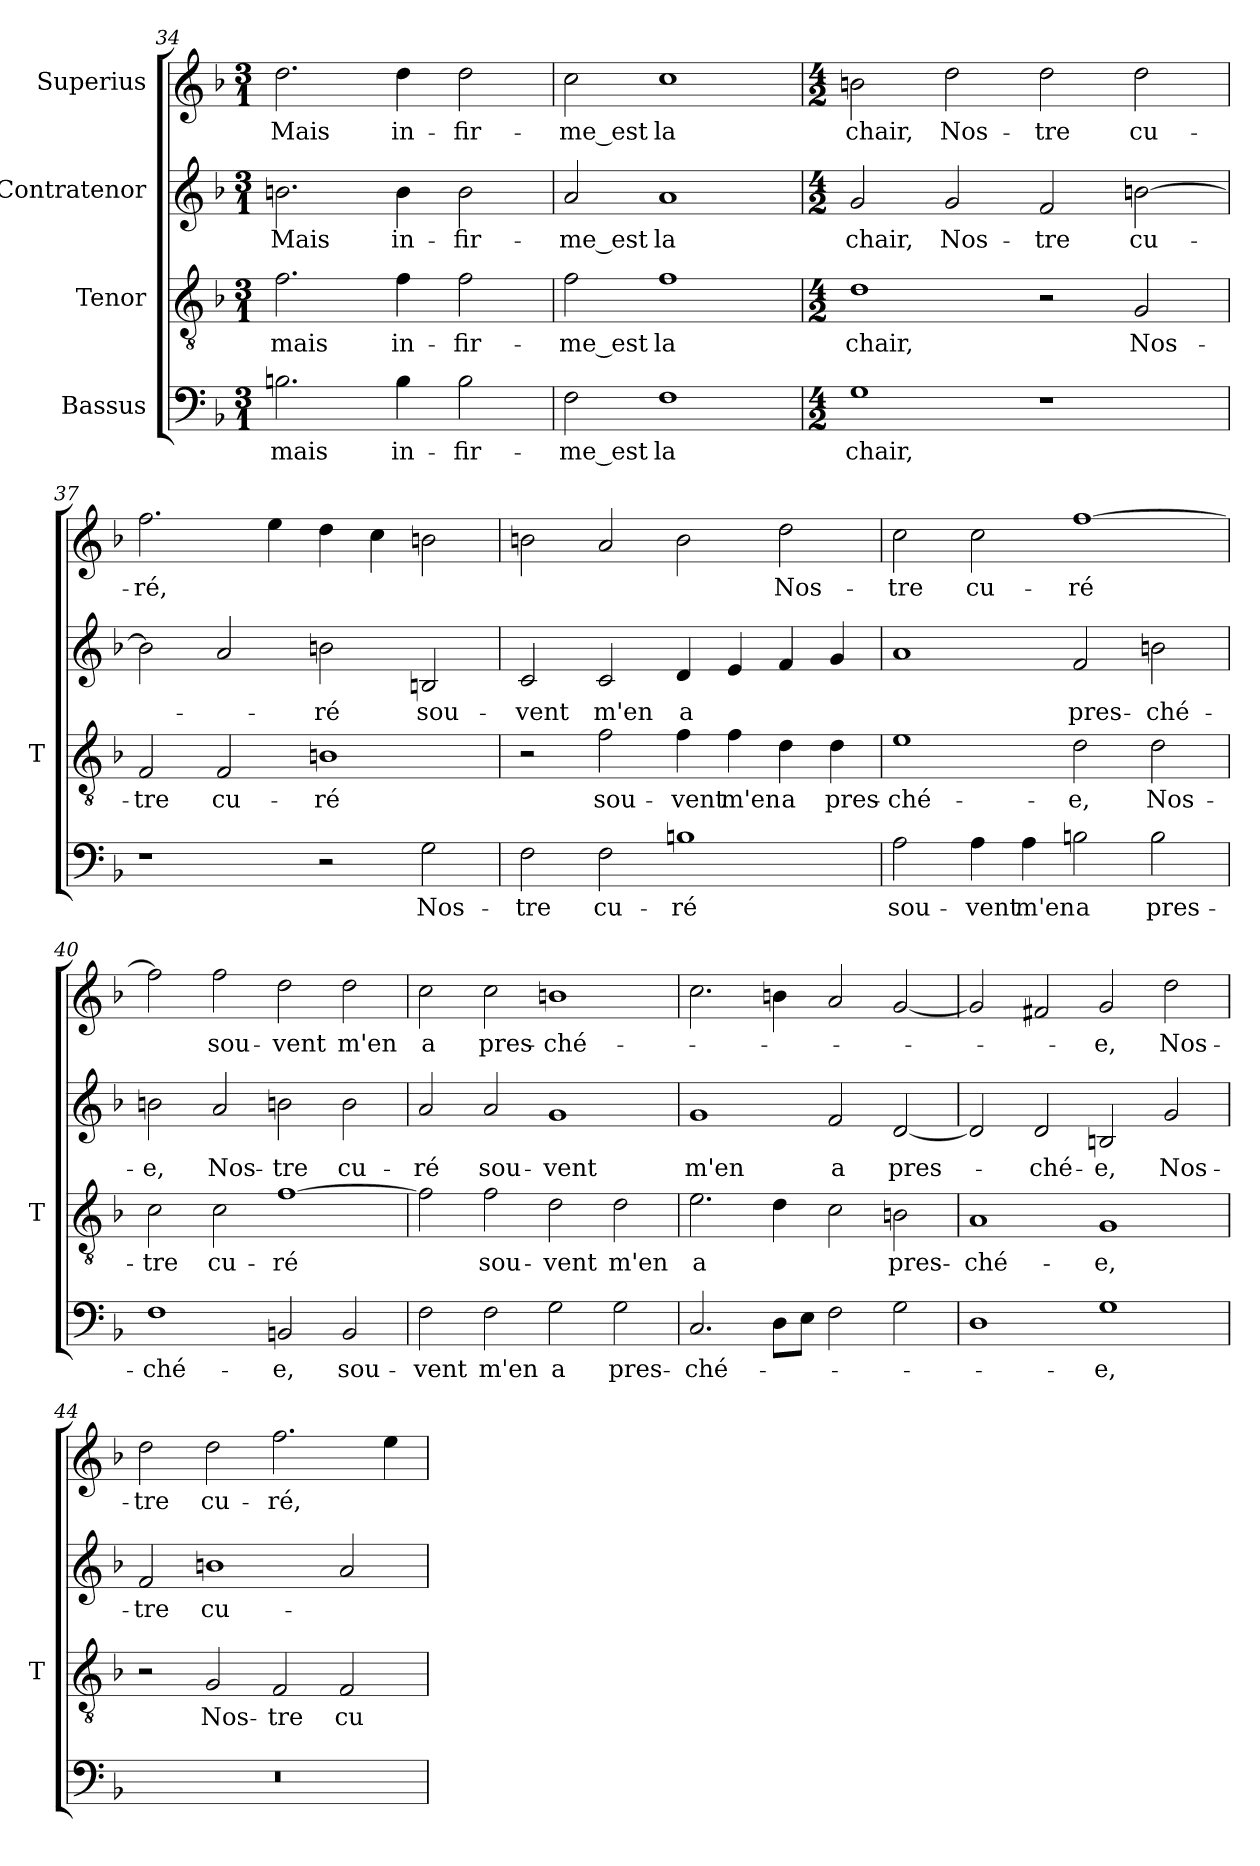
**kern	**text	**kern	**text	**kern	**text	**kern	**text
*part4	*part4	*part3	*part3	*part2	*part2	*part1	*part1
*staff4	*staff4	*staff3	*staff3	*staff2	*staff2	*staff1	*staff1
*I"Bassus	*	*I"Tenor	*	*I"Contratenor	*	*I"Superius	*
*	*	*I'T	*	*	*	*	*
*clefF4	*	*clefGv2	*	*clefG2	*	*clefG2	*
*k[b-]	*	*k[b-]	*	*k[b-]	*	*k[b-]	*
*M3/1	*	*M3/1	*	*M3/1	*	*M3/1	*
=34	=34	=34	=34	=34	=34	=34	=34
2.Bn	-mais	2.f	-mais	2.bn	-Mais	2.dd	-Mais
4B	in-	4f	in-	4b	in-	4dd	in-
2B	fir-	2f	fir-	2b	fir-	2dd	fir-
=35	=35	=35	=35	=35	=35	=35	=35
2F	-me_est	2f	-me_est	2a	-me_est	2cc	-me_est
1F	-la	1f	-la	1a	-la	1cc	-la
=36	=36	=36	=36	=36	=36	=36	=36
*M4/2	*	*M4/2	*	*M4/2	*	*M4/2	*
1G	-chair,	1d	-chair,	2g	-chair,	2b	-chair,
.	.	.	.	2g	Nos-	2dd	Nos-
1r	.	2r	.	2f	-tre	2dd	-tre
.	.	2G	Nos-	[2bn	cu-	2dd	cu-
=37	=37	=37	=37	=37	=37	=37	=37
1r	.	2F	-tre	2b]	.	2.ff	-ré,
.	.	2F	cu-	2a	.	.	.
.	.	.	.	.	.	4ee	.
2r	.	1Bn	-ré	2bn	-ré	4dd	.
.	.	.	.	.	.	4cc	.
2G	Nos-	.	.	2Bn	sou-	2b	.
=38	=38	=38	=38	=38	=38	=38	=38
2F	-tre	2r	.	2c	-vent	2b	.
2F	cu-	2f	sou-	2c	-m'en	2a	.
1Bn	-ré	4f	-vent	4d	-a	2b	.
.	.	4f	-m'en	4e	.	.	.
.	.	4d	-a	4f	.	2dd	Nos-
.	.	4d	pres-	4g	.	.	.
=39	=39	=39	=39	=39	=39	=39	=39
2A	sou-	1e	ché-	1a	.	2cc	-tre
4A	-vent	.	.	.	.	2cc	cu-
4A	-m'en	.	.	.	.	.	.
2Bn	-a	2d	-e,	2f	pres-	[1ff	-ré
2B	pres-	2d	Nos-	2bn	ché-	.	.
=40	=40	=40	=40	=40	=40	=40	=40
1F	ché-	2c	-tre	2bn	-e,	2ff]	.
.	.	2c	cu-	2a	Nos-	2ff	sou-
2BBn	-e,	[1f	-ré	2bn	-tre	2dd	-vent
2BB	sou-	.	.	2b	cu-	2dd	-m'en
=41	=41	=41	=41	=41	=41	=41	=41
2F	-vent	2f]	.	2a	-ré	2cc	-a
2F	-m'en	2f	sou-	2a	sou-	2cc	pres-
2G	-a	2d	-vent	1g	-vent	1b	ché-
2G	pres-	2d	-m'en	.	.	.	.
=42	=42	=42	=42	=42	=42	=42	=42
2.C	ché-	2.e	-a	1g	-m'en	2.cc	.
8DL	.	4d	.	.	.	4b	.
8EJ	.	.	.	.	.	.	.
2F	.	2c	.	2f	-a	2a	.
2G	.	2Bn	pres-	[2d	pres-	[2g	.
=43	=43	=43	=43	=43	=43	=43	=43
1D	.	1A	ché-	2d]	.	2g]	.
.	.	.	.	2d	ché-	2f#X	.
1G	-e,	1G	-e,	2Bn	-e,	2g	-e,
.	.	.	.	2g	Nos-	2dd	Nos-
=44	=44	=44	=44	=44	=44	=44	=44
0r	.	2r	.	2f	-tre	2dd	-tre
.	.	2G	Nos-	1bn	cu-	2dd	cu-
.	.	2F	-tre	.	.	2.ff	-ré,
.	.	2F	cu-	2a	.	.	.
.	.	.	.	.	.	4ee	.
=	=	=	=	=	=	=	=
*-	*-	*-	*-	*-	*-	*-	*-
